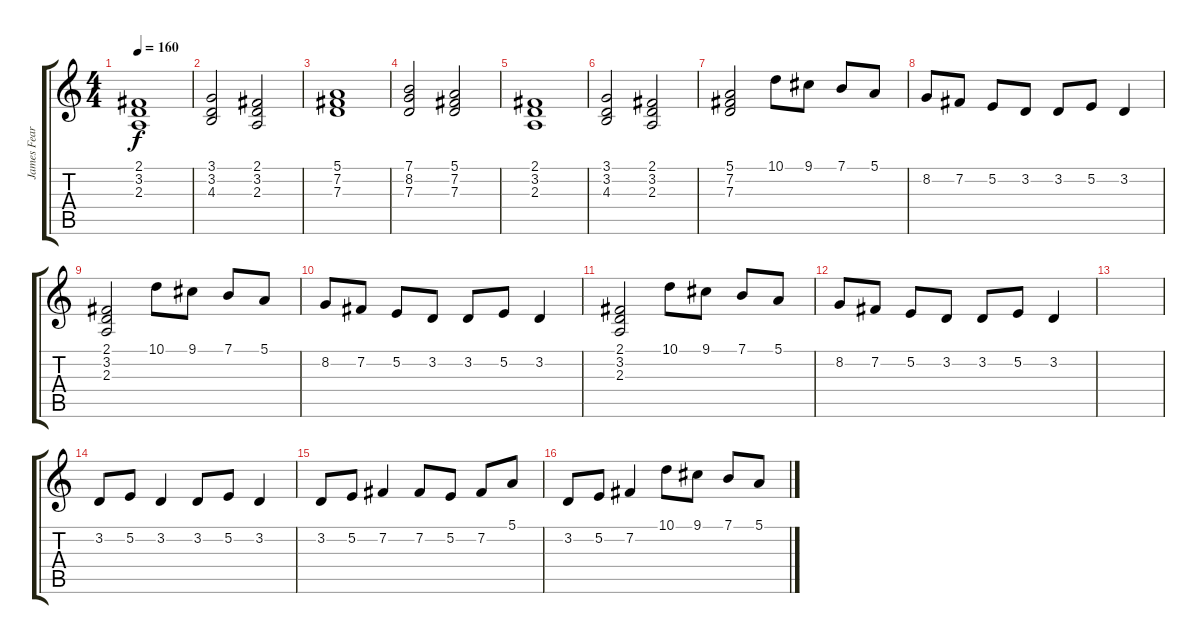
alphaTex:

\track ("James Fearnley - accordéon" "James Fear") {instrument accordion}
\staff {score tabs}
\tuning (E4 B3 G3 D3 A2 E2) {hide}
\ts (4 4)
\tempo 160
\clef g2
\ks c
(2.1 3.2 2.3).1{dy f} |
(3.1 3.2 4.3).2 (2.1 3.2 2.3).2 |
(5.1 7.2 7.3).1 |
(7.1 8.2 7.3).2 (5.1 7.2 7.3).2 |
(2.1 3.2 2.3).1 |
(3.1 3.2 4.3).2 (2.1 3.2 2.3).2 |
(5.1 7.2 7.3).2 10.1.8 9.1.8 7.1.8 5.1.8 |
8.2.8 7.2.8 5.2.8 3.2.8 3.2.8 5.2.8 3.2.4 |
(2.1 3.2 2.3).2 10.1.8 9.1.8 7.1.8 5.1.8 |
8.2.8 7.2.8 5.2.8 3.2.8 3.2.8 5.2.8 3.2.4 |
(2.1 3.2 2.3).2 10.1.8 9.1.8 7.1.8 5.1.8 |
8.2.8 7.2.8 5.2.8 3.2.8 3.2.8 5.2.8 3.2.4 |
|
3.2.8 5.2.8 3.2.4 3.2.8 5.2.8 3.2.4 |
3.2.8 5.2.8 7.2.4 7.2.8 5.2.8 7.2.8 5.1.8 |
3.2.8 5.2.8 7.2.4 10.1.8 9.1.8 7.1.8 5.1.8
